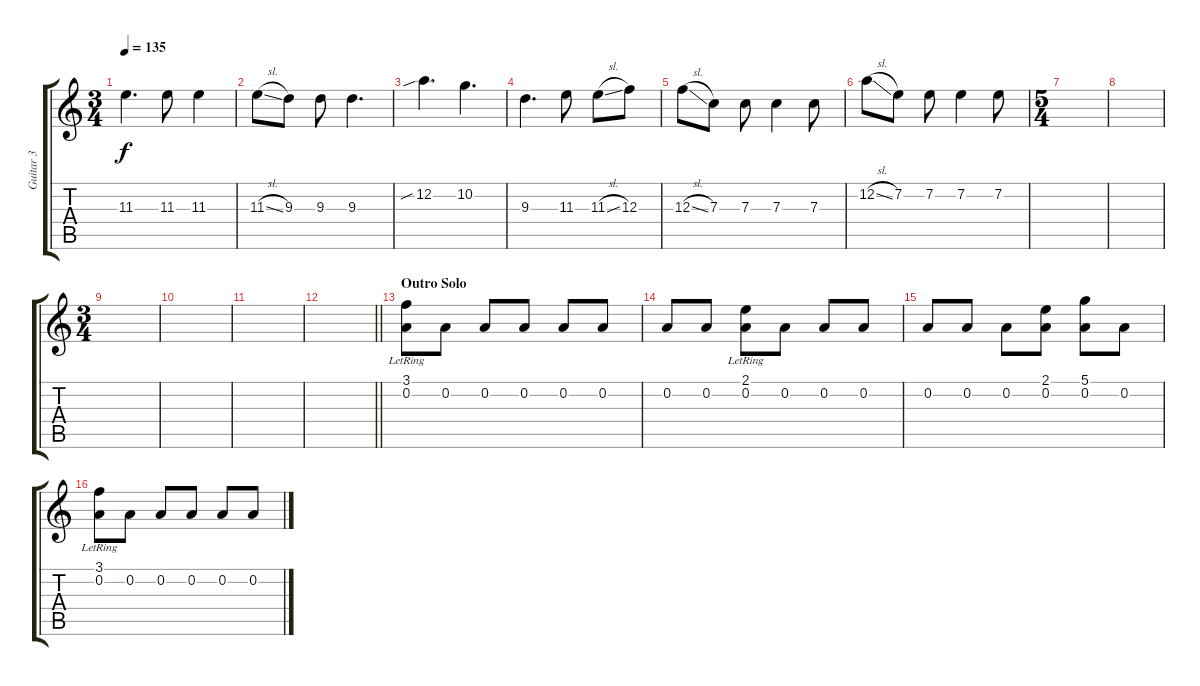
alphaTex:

\track ("Guitar 3" "Guitar 3") {instrument distortionguitar}
\staff {score tabs}
\tuning (D4 A3 F3 C3 G2 D2) {hide}
\ts (3 4)
\tempo 135
\clef g2
\ks c
11.3.4{d dy f} 11.3.8 11.3.4 |
11.3{sl}.8 9.3.8 9.3.8 9.3.4{d} |
12.2{sib}.4{d} 10.2.4{d} |
9.3.4{d} 11.3.8 11.3{sl}.8 12.3.8 |
12.3{sl}.8 7.3.8 7.3.8 7.3.4 7.3.8 |
12.2{sl}.8 7.2.8 7.2.8 7.2.4 7.2.8 |
\ts (5 4)
|
|
\ts (3 4)
|
|
|
\barLineRight lightlight
|
\section ("" "Outro Solo")
(3.1{lr} 0.2).8{volume 12} 0.2.8 0.2.8 0.2.8 0.2.8 0.2.8 |
0.2.8 0.2.8 (2.1{lr} 0.2).8 0.2.8 0.2.8 0.2.8 |
0.2.8 0.2.8 0.2.8 (2.1 0.2).8 (5.1 0.2).8 0.2.8 |
(3.1{lr} 0.2).8 0.2.8 0.2.8 0.2.8 0.2.8 0.2.8
